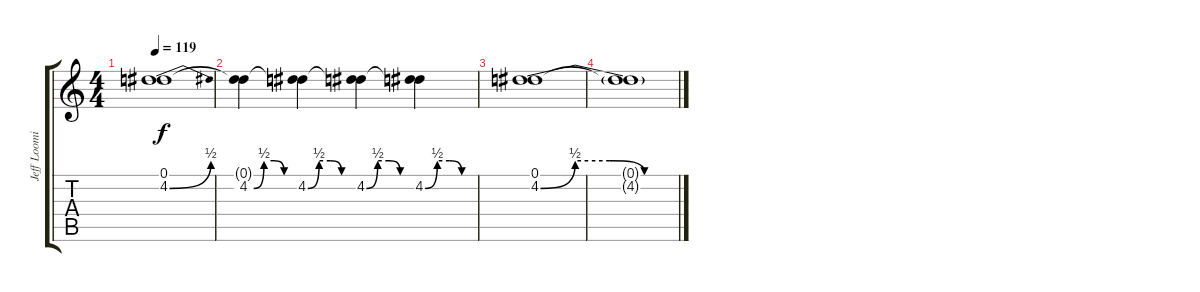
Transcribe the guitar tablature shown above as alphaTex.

\track ("Jeff Loomis Lead" "Jeff Loomi") {instrument distortionguitar}
\staff {score tabs}
\tuning (Eb4 Bb3 Gb3 Db3 Ab2 Eb2) {hide}
\ts (4 4)
\tempo 119
\clef g2
\ks c
(0.1 4.2{be (bend 0 0 60 2)}).1{dy f} |
(0.1{t} 4.2{be (custom 0 0 15 2 30 2 45 0 60 0)}).4 (0.1{t} 4.2{be (custom 0 0 15 2 30 2 45 0 60 0)}).4 (0.1{t} 4.2{be (custom 0 0 15 2 30 2 45 0 60 0)}).4 (0.1{t} 4.2{be (custom 0 0 15 2 30 2 45 0 60 0)}).4 |
(0.1 4.2{be (custom 0 0 15 2 30 2 45 0 60 0)}).1 |
(0.1{t} 4.2{t}).1
